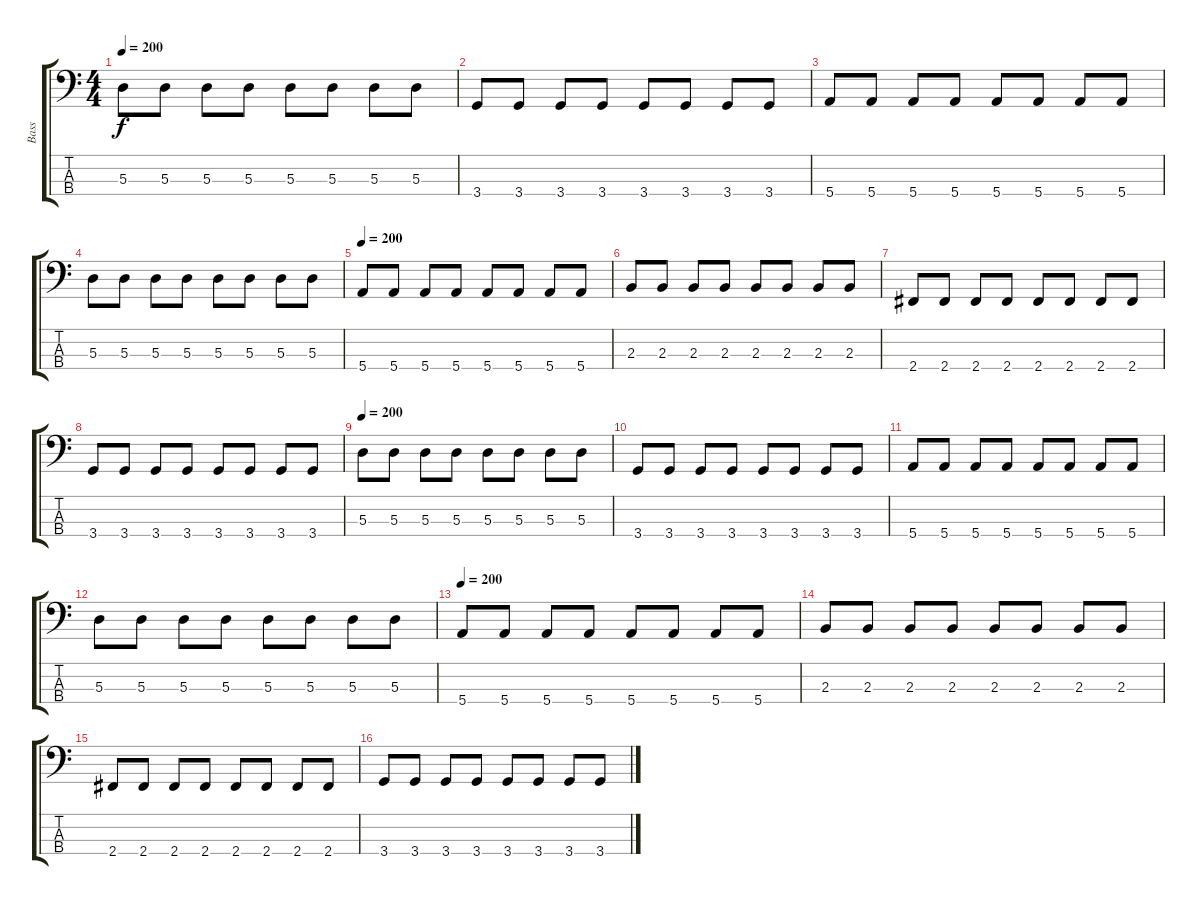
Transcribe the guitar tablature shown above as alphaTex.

\track ("Bass" "Bass") {instrument electricbassfinger}
\staff {score tabs}
\tuning (G2 D2 A1 E1) {hide}
\ts (4 4)
\tempo 200
\clef f4
\ks c
5.3.8{dy f} 5.3.8 5.3.8 5.3.8 5.3.8 5.3.8 5.3.8 5.3.8 |
3.4.8 3.4.8 3.4.8 3.4.8 3.4.8 3.4.8 3.4.8 3.4.8 |
5.4.8 5.4.8 5.4.8 5.4.8 5.4.8 5.4.8 5.4.8 5.4.8 |
5.3.8 5.3.8 5.3.8 5.3.8 5.3.8 5.3.8 5.3.8 5.3.8 |
\tempo 200
5.4.8 5.4.8 5.4.8 5.4.8 5.4.8 5.4.8 5.4.8 5.4.8 |
2.3.8 2.3.8 2.3.8 2.3.8 2.3.8 2.3.8 2.3.8 2.3.8 |
2.4.8 2.4.8 2.4.8 2.4.8 2.4.8 2.4.8 2.4.8 2.4.8 |
3.4.8 3.4.8 3.4.8 3.4.8 3.4.8 3.4.8 3.4.8 3.4.8 |
\tempo 200
5.3.8 5.3.8 5.3.8 5.3.8 5.3.8 5.3.8 5.3.8 5.3.8 |
3.4.8 3.4.8 3.4.8 3.4.8 3.4.8 3.4.8 3.4.8 3.4.8 |
5.4.8 5.4.8 5.4.8 5.4.8 5.4.8 5.4.8 5.4.8 5.4.8 |
5.3.8 5.3.8 5.3.8 5.3.8 5.3.8 5.3.8 5.3.8 5.3.8 |
\tempo 200
5.4.8 5.4.8 5.4.8 5.4.8 5.4.8 5.4.8 5.4.8 5.4.8 |
2.3.8 2.3.8 2.3.8 2.3.8 2.3.8 2.3.8 2.3.8 2.3.8 |
2.4.8 2.4.8 2.4.8 2.4.8 2.4.8 2.4.8 2.4.8 2.4.8 |
3.4.8 3.4.8 3.4.8 3.4.8 3.4.8 3.4.8 3.4.8 3.4.8
